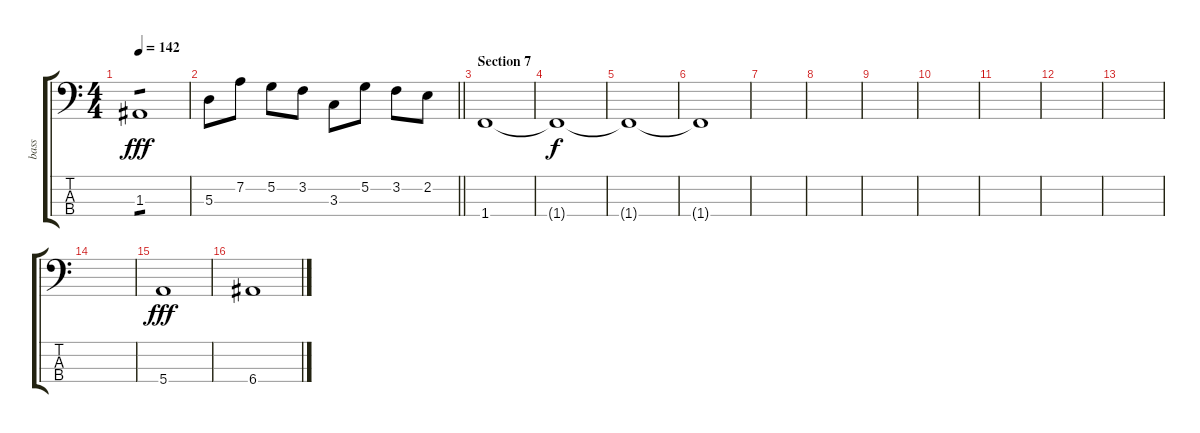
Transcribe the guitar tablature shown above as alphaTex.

\track ("bass" "bass") {instrument electricbassfinger}
\staff {score tabs}
\tuning (G2 D2 A1 E1) {hide}
\ts (4 4)
\tempo 142
\clef f4
\ks c
1.3.1{tp 1 dy fff} |
\barLineRight lightlight
5.3.8 7.2.8 5.2.8 3.2.8 3.3.8 5.2.8 3.2.8 2.2.8 |
\section ("" "Section 7")
1.4.1 |
1.4{t}.1{dy f} |
1.4{t}.1 |
1.4{t}.1 |
|
|
|
|
|
|
|
|
5.4.1{dy fff} |
6.4.1
